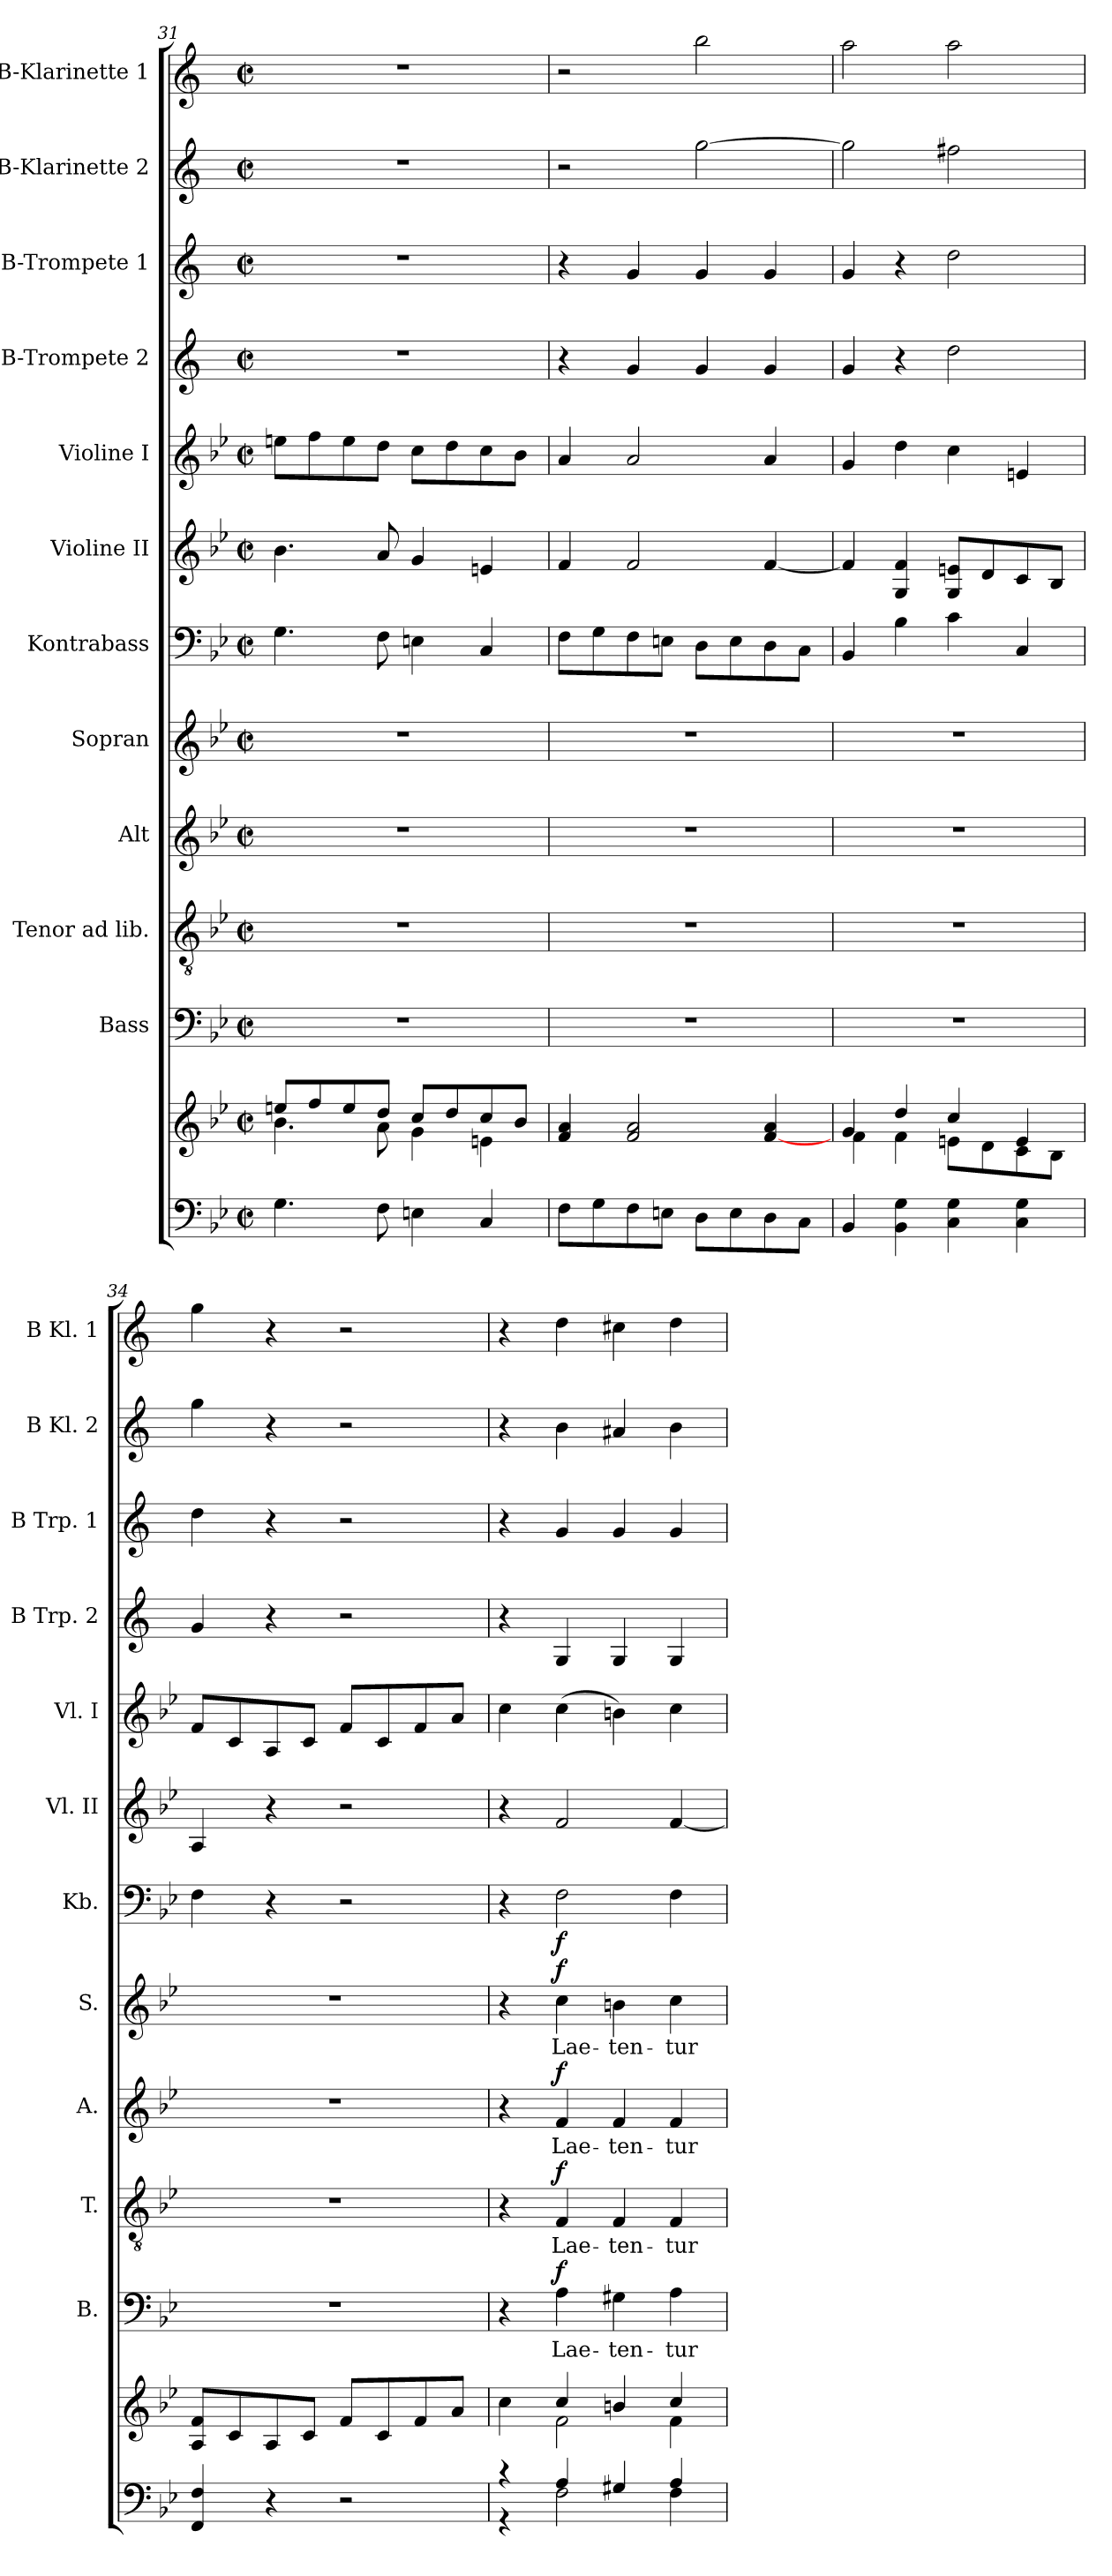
**kern	**kern	**kern	**text	**dynam	**kern	**text	**dynam	**kern	**text	**dynam	**kern	**text	**dynam	**kern	**dynam	**kern	**kern	**kern	**kern	**kern	**kern
*part12	*part12	*part11	*part11	*part11	*part10	*part10	*part10	*part9	*part9	*part9	*part8	*part8	*part8	*part7	*part7	*part6	*part5	*part4	*part3	*part2	*part1
*staff13	*staff12	*staff11	*staff11	*staff11	*staff10	*staff10	*staff10	*staff9	*staff9	*staff9	*staff8	*staff8	*staff8	*staff7	*staff7	*staff6	*staff5	*staff4	*staff3	*staff2	*staff1
*	*	*I"Bass	*	*	*I"Tenor ad lib.	*	*	*I"Alt	*	*	*I"Sopran	*	*	*I"Kontrabass	*	*I"Violine II	*I"Violine I	*I"B-Trompete 2	*I"B-Trompete 1	*I"B-Klarinette 2	*I"B-Klarinette 1
*	*	*I'B.	*	*	*I'T.	*	*	*I'A.	*	*	*I'S.	*	*	*I'Kb.	*	*I'Vl. II	*I'Vl. I	*I'B Trp. 2	*I'B Trp. 1	*I'B Kl. 2	*I'B Kl. 1
*clefF4	*clefG2	*clefF4	*	*	*clefGv2	*	*	*clefG2	*	*	*clefG2	*	*	*clefF4	*	*clefG2	*clefG2	*clefG2	*clefG2	*clefG2	*clefG2
*	*	*	*	*	*	*	*	*	*	*	*	*	*	*ITrd7c12	*	*	*	*ITrd1c2	*ITrd1c2	*ITrd1c2	*ITrd1c2
*k[b-e-]	*k[b-e-]	*k[b-e-]	*	*	*k[b-e-]	*	*	*k[b-e-]	*	*	*k[b-e-]	*	*	*k[b-e-]	*	*k[b-e-]	*k[b-e-]	*k[b-e-]	*k[b-e-]	*k[b-e-]	*k[b-e-]
*B-:	*B-:	*B-:	*	*	*B-:	*	*	*B-:	*	*	*B-:	*	*	*B-:	*	*B-:	*B-:	*B-:	*B-:	*B-:	*B-:
*M2/2	*M2/2	*M2/2	*	*	*M2/2	*	*	*M2/2	*	*	*M2/2	*	*	*M2/2	*	*M2/2	*M2/2	*M2/2	*M2/2	*M2/2	*M2/2
*met(c|)	*met(c|)	*met(c|)	*	*	*met(c|)	*	*	*met(c|)	*	*	*met(c|)	*	*	*met(c|)	*	*met(c|)	*met(c|)	*met(c|)	*met(c|)	*met(c|)	*met(c|)
=31	=31	=31	=31	=31	=31	=31	=31	=31	=31	=31	=31	=31	=31	=31	=31	=31	=31	=31	=31	=31	=31
*	*^	*	*	*	*	*	*	*	*	*	*	*	*	*	*	*	*	*	*	*	*
4.G\	8een/L	4.b-\	1r	.	.	1r	.	.	1r	.	.	1r	.	.	4.GG\	.	4.b-\	8een\L	1r	1r	1r	1r
.	8ff/	.	.	.	.	.	.	.	.	.	.	.	.	.	.	.	.	8ff\	.	.	.	.
.	8ee/	.	.	.	.	.	.	.	.	.	.	.	.	.	.	.	.	8ee\	.	.	.	.
8F\	8dd/J	8a\	.	.	.	.	.	.	.	.	.	.	.	.	8FF\	.	8a/	8dd\J	.	.	.	.
4En\	8cc/L	4g\	.	.	.	.	.	.	.	.	.	.	.	.	4EEn\	.	4g/	8cc\L	.	.	.	.
.	8dd/	.	.	.	.	.	.	.	.	.	.	.	.	.	.	.	.	8dd\	.	.	.	.
4C/	8cc/	4en\	.	.	.	.	.	.	.	.	.	.	.	.	4CC/	.	4en/	8cc\	.	.	.	.
.	8b-/J	.	.	.	.	.	.	.	.	.	.	.	.	.	.	.	.	8b-\J	.	.	.	.
*	*v	*v	*	*	*	*	*	*	*	*	*	*	*	*	*	*	*	*	*	*	*	*
!!LO:PB:g=z
=32	=32	=32	=32	=32	=32	=32	=32	=32	=32	=32	=32	=32	=32	=32	=32	=32	=32	=32	=32	=32	=32
8F\L	4f/ 4a/	1r	.	.	1r	.	.	1r	.	.	1r	.	.	8FF\L	.	4f/	4a/	4r	4r	2r	2r
8G\	.	.	.	.	.	.	.	.	.	.	.	.	.	8GG\	.	.	.	.	.	.	.
8F\	2f/ 2a/	.	.	.	.	.	.	.	.	.	.	.	.	8FF\	.	2f/	2a/	4f/	4f/	.	.
8En\J	.	.	.	.	.	.	.	.	.	.	.	.	.	8EEn\J	.	.	.	.	.	.	.
8D\L	.	.	.	.	.	.	.	.	.	.	.	.	.	8DD\L	.	.	.	4f/	4f/	[2ff\	2aa\
8E\	.	.	.	.	.	.	.	.	.	.	.	.	.	8EE\	.	.	.	.	.	.	.
8D\	[4f/ 4a/	.	.	.	.	.	.	.	.	.	.	.	.	8DD\	.	[4f/	4a/	4f/	4f/	.	.
8C\J	.	.	.	.	.	.	.	.	.	.	.	.	.	8CC\J	.	.	.	.	.	.	.
=33	=33	=33	=33	=33	=33	=33	=33	=33	=33	=33	=33	=33	=33	=33	=33	=33	=33	=33	=33	=33	=33
*	*^	*	*	*	*	*	*	*	*	*	*	*	*	*	*	*	*	*	*	*	*
4BB-/	4g/	4f\	1r	.	.	1r	.	.	1r	.	.	1r	.	.	4BBB-/	.	4f/]	4g/	4f/	4f/	2ff\]	2gg\
4BB-\ 4G\	4dd/	4f\	.	.	.	.	.	.	.	.	.	.	.	.	4BB-\	.	4G/ 4f/	4dd\	4r	4r	.	.
4C\ 4G\	4cc/	8en\L	.	.	.	.	.	.	.	.	.	.	.	.	4C\	.	8G/ 8en/L	4cc\	2cc\	2cc\	2een\	2gg\
.	.	8d\	.	.	.	.	.	.	.	.	.	.	.	.	.	.	8d/	.	.	.	.	.
4C\ 4G\	4e/	8c\	.	.	.	.	.	.	.	.	.	.	.	.	4CC/	.	8c/	4en/	.	.	.	.
.	.	8B-\J	.	.	.	.	.	.	.	.	.	.	.	.	.	.	8B-/J	.	.	.	.	.
*	*v	*v	*	*	*	*	*	*	*	*	*	*	*	*	*	*	*	*	*	*	*	*
=34	=34	=34	=34	=34	=34	=34	=34	=34	=34	=34	=34	=34	=34	=34	=34	=34	=34	=34	=34	=34	=34
4FF/ 4F/	8A/ 8f/L	1r	.	.	1r	.	.	1r	.	.	1r	.	.	4FF\	.	4A/	8f/L	4f/	4cc\	4ff\	4ff\
.	8c/	.	.	.	.	.	.	.	.	.	.	.	.	.	.	.	8c/	.	.	.	.
4r	8A/	.	.	.	.	.	.	.	.	.	.	.	.	4r	.	4r	8A/	4r	4r	4r	4r
.	8c/J	.	.	.	.	.	.	.	.	.	.	.	.	.	.	.	8c/J	.	.	.	.
2r	8f/L	.	.	.	.	.	.	.	.	.	.	.	.	2r	.	2r	8f/L	2r	2r	2r	2r
.	8c/	.	.	.	.	.	.	.	.	.	.	.	.	.	.	.	8c/	.	.	.	.
.	8f/	.	.	.	.	.	.	.	.	.	.	.	.	.	.	.	8f/	.	.	.	.
.	8a/J	.	.	.	.	.	.	.	.	.	.	.	.	.	.	.	8a/J	.	.	.	.
=35	=35	=35	=35	=35	=35	=35	=35	=35	=35	=35	=35	=35	=35	=35	=35	=35	=35	=35	=35	=35	=35
*^	*^	*	*	*	*	*	*	*	*	*	*	*	*	*	*	*	*	*	*	*	*
4r	4r	4cc\	4ryy	4r	.	.	4r	.	.	4r	.	.	4r	.	.	4r	.	4r	4cc\	4r	4r	4r	4r
!	!	!	!	!	!LO:LY:b	!LO:DY:a	!	!LO:LY:b	!LO:DY:a	!	!LO:LY:b	!LO:DY:a	!	!LO:LY:b	!LO:DY:a	!	!LO:DY:b	!	!	!	!	!	!
4A/	2F\	4cc/	2f\	4A\	Lae-	f	4F/	Lae-	f	4f/	Lae-	f	4cc\	Lae-	f	2FF\	f	2f/	(>4cc\	4F/	4f/	4a\	4cc\
!	!	!	!	!	!LO:LY:b	!	!	!LO:LY:b	!	!	!LO:LY:b	!	!	!LO:LY:b	!	!	!	!	!	!	!	!	!
4G#X/	.	4bn/	.	4G#X\	-ten-	.	4F/	-ten-	.	4f/	-ten-	.	4bn\	-ten-	.	.	.	.	4bn\)	4F/	4f/	4g#X/	4bn\
!	!	!	!	!	!LO:LY:b	!	!	!LO:LY:b	!	!	!LO:LY:b	!	!	!LO:LY:b	!	!	!	!	!	!	!	!	!
4A/	4F\	4cc/	4f\	4A\	-tur	.	4F/	-tur	.	4f/	-tur	.	4cc\	-tur	.	4FF\	.	[4f/	4cc\	4F/	4f/	4a\	4cc\
*v	*v	*	*	*	*	*	*	*	*	*	*	*	*	*	*	*	*	*	*	*	*	*	*
*	*v	*v	*	*	*	*	*	*	*	*	*	*	*	*	*	*	*	*	*	*	*	*
=	=	=	=	=	=	=	=	=	=	=	=	=	=	=	=	=	=	=	=	=	=
*-	*-	*-	*-	*-	*-	*-	*-	*-	*-	*-	*-	*-	*-	*-	*-	*-	*-	*-	*-	*-	*-
